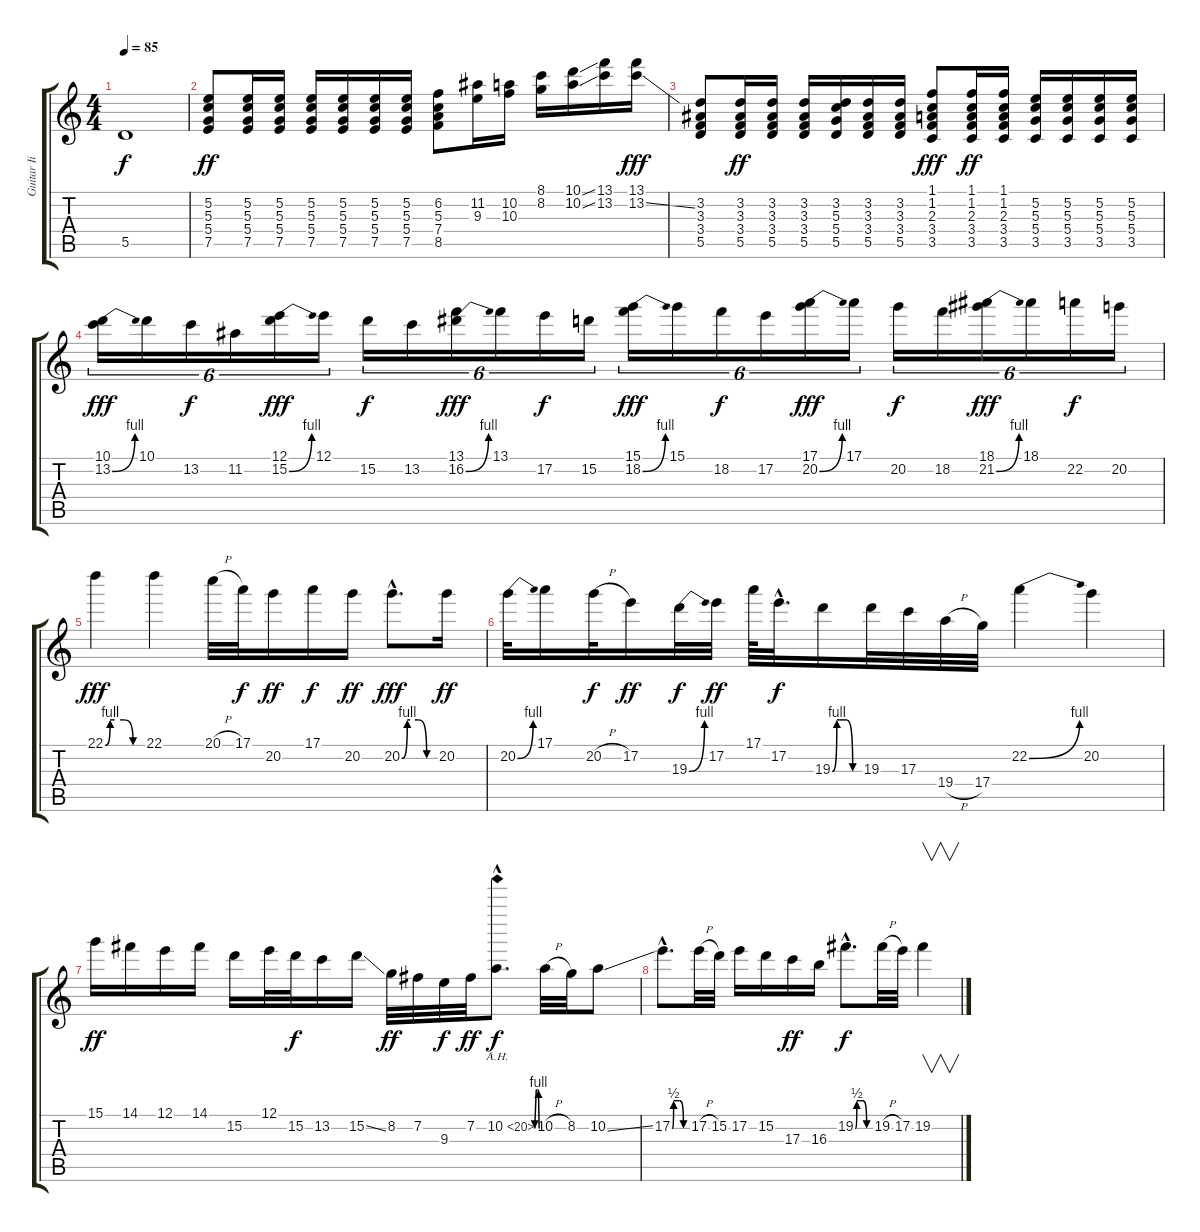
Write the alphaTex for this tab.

\track ("Guitar Ii" "Guitar Ii") {instrument distortionguitar}
\staff {score tabs}
\tuning (E4 B3 G3 D3 A2 E2) {hide}
\ts (4 4)
\tempo 85
\clef g2
\ks c
5.5.1{dy f} |
(5.2 5.3 5.4 7.5).8{dy ff} (5.2 5.3 5.4 7.5).16 (5.2 5.3 5.4 7.5).16 (5.2 5.3 5.4 7.5).16 (5.2 5.3 5.4 7.5).16 (5.2 5.3 5.4 7.5).16 (5.2 5.3 5.4 7.5).16 (6.2 5.3 7.4 8.5).8 (11.2 9.3).16 (10.2 10.3).16 (8.1 8.2).16 (10.1{ss} 10.2{ss}).16 (13.1 13.2).16 (13.1 13.2{ss}).16{dy fff} |
(3.2 3.3 3.4 5.5).8 (3.2 3.3 3.4 5.5).16{dy ff} (3.2 3.3 3.4 5.5).16 (3.2 3.3 3.4 5.5).16 (3.2 5.3 5.4 5.5).16 (3.2 3.3 3.4 5.5).16 (3.2 3.3 3.4 5.5).16 (1.1 1.2 2.3 3.4 3.5).8{dy fff} (1.1 1.2 2.3 3.4 3.5).16{dy ff} (1.1 1.2 2.3 3.4 3.5).16 (5.2 5.3 5.4 3.5).16 (5.2 5.3 5.4 3.5).16 (5.2 5.3 5.4 3.5).16 (5.2 5.3 5.4 3.5).16 |
(10.1 13.2{be (bend 0 0 60 4)}).16{tu (6 4) dy fff} 10.1.16{tu (6 4)} 13.2.16{tu (6 4) dy f} 11.2.16{tu (6 4)} (12.1 15.2{be (bend 0 0 60 4)}).16{tu (6 4) dy fff} 12.1.16{tu (6 4)} 15.2.16{tu (6 4) dy f} 13.2.16{tu (6 4)} (13.1 16.2{be (bend 0 0 60 4)}).16{tu (6 4) dy fff} 13.1.16{tu (6 4)} 17.2.16{tu (6 4) dy f} 15.2.16{tu (6 4)} (15.1 18.2{be (bend 0 0 60 4)}).16{tu (6 4) dy fff} 15.1.16{tu (6 4)} 18.2.16{tu (6 4) dy f} 17.2.16{tu (6 4)} (17.1 20.2{be (bend 0 0 60 4)}).16{tu (6 4) dy fff} 17.1.16{tu (6 4)} 20.2.16{tu (6 4) dy f} 18.2.16{tu (6 4)} (18.1 21.2{be (bend 0 0 60 4)}).16{tu (6 4) dy fff} 18.1.16{tu (6 4)} 22.2.16{tu (6 4) dy f} 20.2.16{tu (6 4)} |
22.1{be (custom 0 0 8 4 15 4 30 4 45 0 60 0)}.4{dy fff} 22.1.4 20.1{h}.32 17.1.32{dy f} 20.2.16{dy ff} 17.1.16{dy f} 20.2.16{dy ff} 20.2{be (custom 0 0 10 4 15 4 30 4 45 0 60 0) hac}.8{d dy fff} 20.2.16{dy ff} |
20.2{be (bend 0 0 60 4)}.32 17.1.16 20.2{h}.32{dy f} 17.2.16{dy ff} 19.3{be (bend 0 0 60 4)}.32{dy f} 17.2.32{dy ff} 17.1.64 17.2{hac}.32{d dy f} 19.3{be (custom 0 0 10 4 15 4 30 4 45 0 60 0)}.16 19.3.32 17.3.32 19.4{h}.32 17.4.32 22.2{be (bend 0 0 60 4)}.4 20.2.4 |
15.1.16{dy ff} 14.1.16 12.1.16 14.1.16 15.2.16 12.1.32 15.2.32{dy f} 13.2.16 15.2{ss}.16 8.2.32{dy ff} 7.2.32 9.3.32{dy f} 7.2.32{dy ff} 10.2{be (custom 0 0 7 4 15 4 30 4 45 0 60 0) ah 10 hac}.8{d dy f} 10.2{h}.32 8.2.32 10.2{ss}.8 |
17.2{be (custom 0 0 6 2 15 2 30 2 45 0 60 0) hac}.8{d} 17.2{h}.32 15.2.32 17.2.16 15.2.16 17.3.16{dy ff} 16.3.16 19.2{be (custom 0 0 6 2 15 2 30 2 45 0 60 0) hac}.8{d dy f} 19.2{h}.32 17.2.32 19.2.4{v}
